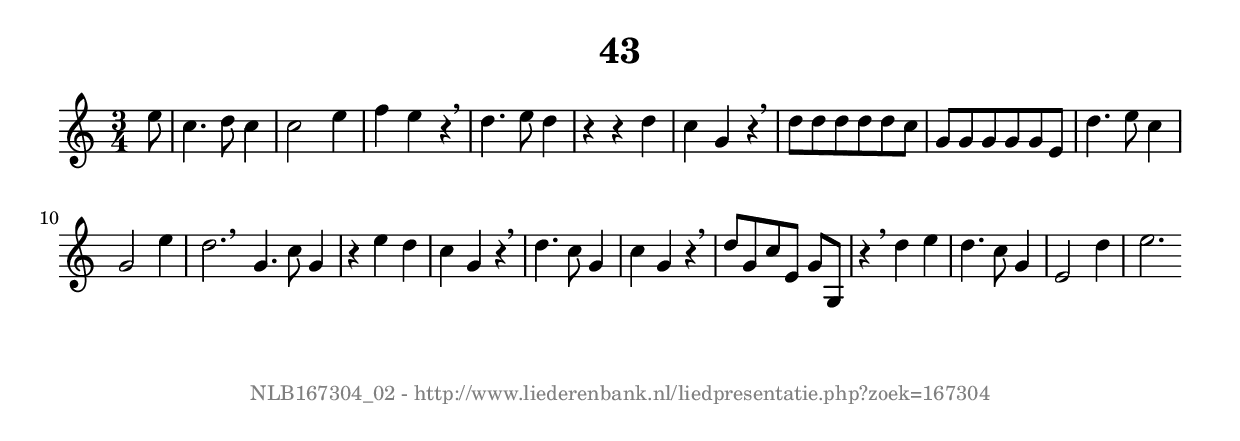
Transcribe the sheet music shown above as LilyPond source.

%
% produced by wce2krn 1.64 (7 June 2014)
%
\version"2.16"
#(append! paper-alist '(("long" . (cons (* 210 mm) (* 2000 mm)))))
#(set-default-paper-size "long")
sb = {\breathe}
mBreak = {\breathe }
bBreak = {\breathe }
x = {\once\override NoteHead #'style = #'cross }
gl=\glissando
itime={\override Staff.TimeSignature #'stencil = ##f }
ficta = {\once\set suggestAccidentals = ##t}
fine = {\once\override Score.RehearsalMark #'self-alignment-X = #1 \mark \markup {\italic{Fine}}}
dc = {\once\override Score.RehearsalMark #'self-alignment-X = #1 \mark \markup {\italic{D.C.}}}
dcf = {\once\override Score.RehearsalMark #'self-alignment-X = #1 \mark \markup {\italic{D.C. al Fine}}}
dcc = {\once\override Score.RehearsalMark #'self-alignment-X = #1 \mark \markup {\italic{D.C. al Coda}}}
ds = {\once\override Score.RehearsalMark #'self-alignment-X = #1 \mark \markup {\italic{D.S.}}}
dsf = {\once\override Score.RehearsalMark #'self-alignment-X = #1 \mark \markup {\italic{D.S. al Fine}}}
dsc = {\once\override Score.RehearsalMark #'self-alignment-X = #1 \mark \markup {\italic{D.S. al Coda}}}
pv = {\set Score.repeatCommands = #'((volta "1"))}
sv = {\set Score.repeatCommands = #'((volta "2"))}
tv = {\set Score.repeatCommands = #'((volta "3"))}
qv = {\set Score.repeatCommands = #'((volta "4"))}
xv = {\set Score.repeatCommands = #'((volta #f))}
\header{ tagline = ""
title = "43"
}
\score {{
\key c \major
\relative g''
{
\set melismaBusyProperties = #'()
\partial 32*4
\time 3/4
\tempo 4=120
\override Score.MetronomeMark #'transparent = ##t
\override Score.RehearsalMark #'break-visibility = #(vector #t #t #f)
e8 c4. d8 c4 c2 e4 f e r \sb d4. e8 d4 r r d c g r \mBreak \bar "|"
d'8 d d d d c g g g g g e d'4. e8 c4 g2 e'4 d2. \bar":|:" \bBreak
g,4. c8 g4 r e' d c g r \sb d'4. c8 g4 c g r \mBreak \bar "|"
d'8 g, c e, g[ g,] r4 \sb d'' e d4. c8 g4 e2 d'4 e2. \bar":|"
 }}
 \midi { }
 \layout {
            indent = 0.0\cm
}
}
\markup { \vspace #0 } \markup { \with-color #grey \fill-line { \center-column { \smaller "NLB167304_02 - http://www.liederenbank.nl/liedpresentatie.php?zoek=167304" } } }
